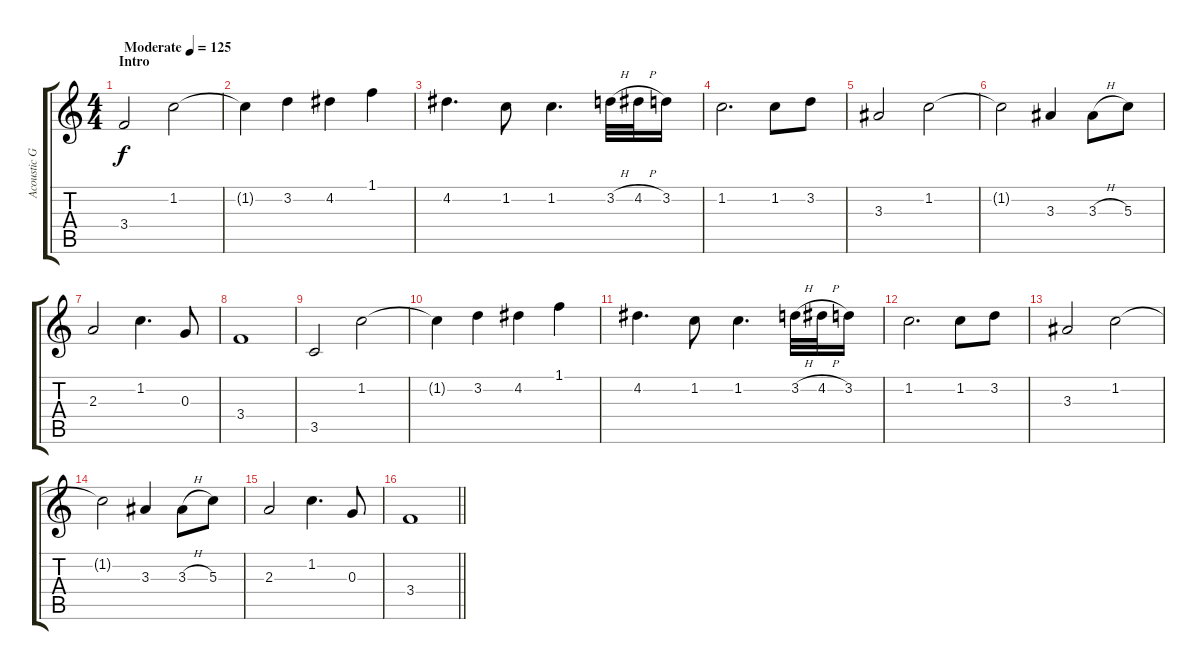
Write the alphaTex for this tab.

\track ("Acoustic Guitar 1" "Acoustic G") {instrument acousticguitarsteel}
\staff {score tabs}
\tuning (E4 B3 G3 D3 A2 E2) {hide}
\ts (4 4)
\section ("" "Intro")
\tempo (125 "Moderate")
\clef g2
\ks c
3.4.2{dy f volume 16 instrument acousticguitarsteel} 1.2.2 |
1.2{t}.4 3.2.4 4.2.4 1.1.4 |
4.2.4{d} 1.2.8 1.2.4{d} 3.2{h}.32 4.2{h}.32 3.2.16 |
1.2.2{d} 1.2.8 3.2.8 |
3.3.2 1.2.2 |
1.2{t}.2 3.3.4 3.3{h}.8 5.3.8 |
2.3.2 1.2.4{d} 0.3.8 |
3.4.1 |
3.5.2 1.2.2 |
1.2{t}.4 3.2.4 4.2.4 1.1.4 |
4.2.4{d} 1.2.8 1.2.4{d} 3.2{h}.32 4.2{h}.32 3.2.16 |
1.2.2{d} 1.2.8 3.2.8 |
3.3.2 1.2.2 |
1.2{t}.2 3.3.4 3.3{h}.8 5.3.8 |
2.3.2 1.2.4{d} 0.3.8 |
\barLineRight lightlight
3.4.1
